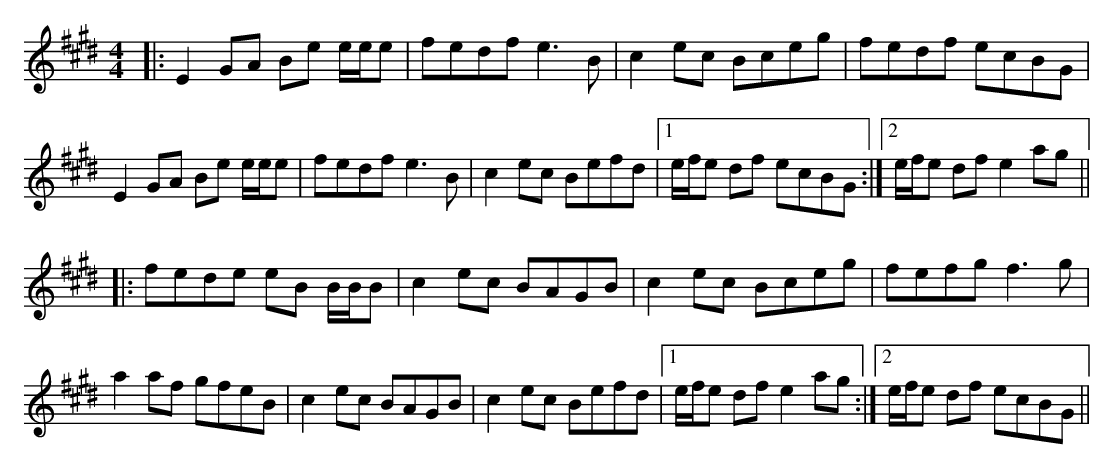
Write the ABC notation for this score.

X:1
M:4/4
K:E
|:E2GA Be e/e/e|fedf e3B|c2ec Bceg|fedf ecBG|
E2GA Be e/e/e|fedf e3B|c2ec Befd|1 e/f/e df ecBG:|2 e/f/e df e2ag||
|:fede eB B/B/B|c2ec BAGB|c2ec Bceg|fefg f3g|
a2af gfeB|c2ec BAGB|c2ec Befd|1 e/f/e dfe2ag:|2 e/f/e df ecBG||
